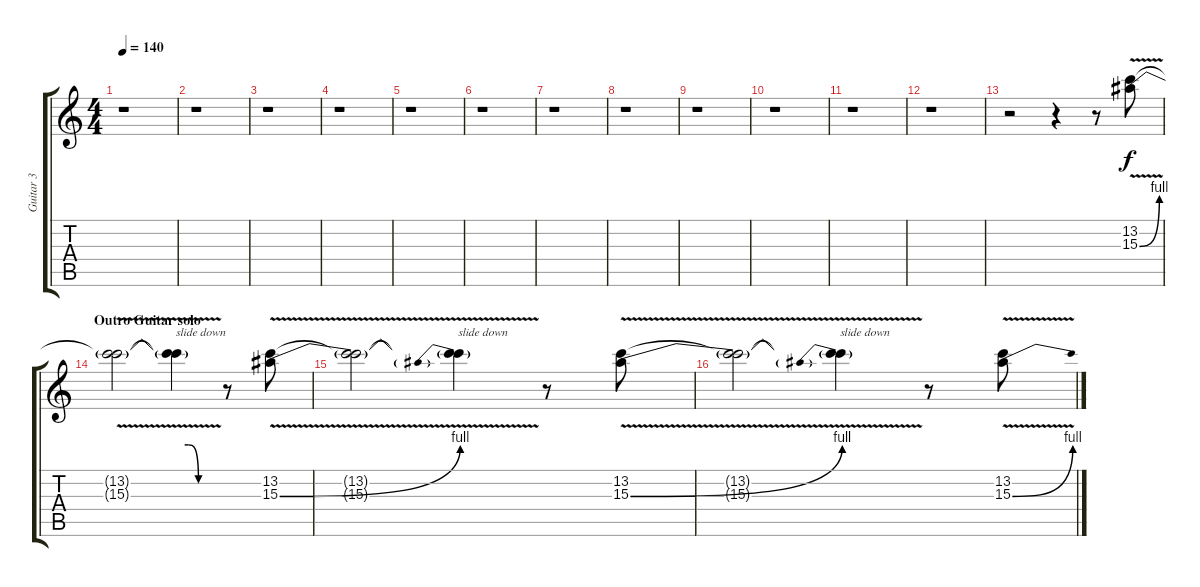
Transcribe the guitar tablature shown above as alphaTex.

\track ("Guitar 3" "Guitar 3") {instrument distortionguitar}
\staff {score tabs}
\tuning (E4 B3 G3 D3 A2 E2) {hide}
\ts (4 4)
\tempo 140
\clef g2
\ks c
r.1{dy f} |
r.1 |
r.1 |
r.1 |
r.1 |
r.1 |
r.1 |
r.1 |
r.1 |
r.1 |
r.1 |
r.1 |
r.2 r.4 r.8 (13.2{v} 15.3{be (bend 0 0 60 4) v}).8 |
\section ("" "Outro Guitar solo")
(13.2{v t} 15.3{v t}).2 (13.2{v t} 15.3{be (custom 0 4 15 4 30 0 60 0) t}).4{txt "slide down"} r.8 (13.2{v} 15.3{be (bend 0 0 60 4)}).8 |
(13.2{v t} 15.3{t}).2 (13.2{v t} 15.3{be (prebend 0 4 60 4) t}).4{txt "slide down"} r.8 (13.2{v} 15.3{be (bend 0 0 60 4)}).8 |
(13.2{v t} 15.3{t}).2 (13.2{v t} 15.3{be (prebend 0 4 60 4) t}).4{txt "slide down"} r.8 (13.2{v} 15.3{be (bend 0 0 60 4)}).8
